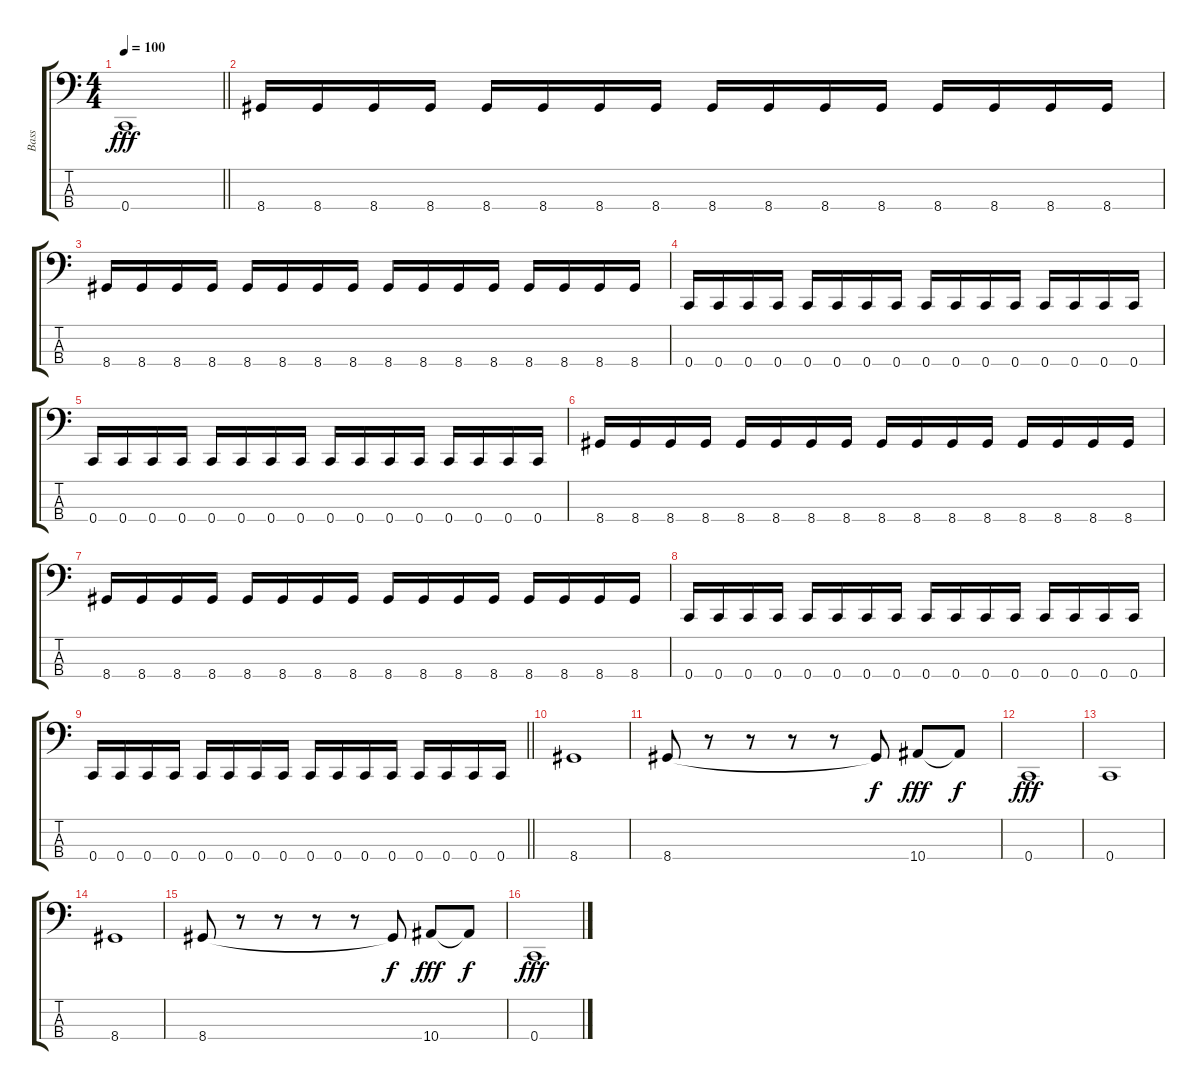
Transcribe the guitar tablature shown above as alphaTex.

\track ("Bass" "Bass") {instrument electricbasspick}
\staff {score tabs}
\tuning (F2 C2 G1 C1) {hide}
\ts (4 4)
\tempo 100
\clef f4
\barLineRight lightlight
\ks c
0.4.1{dy fff} |
\section ("" "")
8.4.16 8.4.16 8.4.16 8.4.16 8.4.16 8.4.16 8.4.16 8.4.16 8.4.16 8.4.16 8.4.16 8.4.16 8.4.16 8.4.16 8.4.16 8.4.16 |
8.4.16 8.4.16 8.4.16 8.4.16 8.4.16 8.4.16 8.4.16 8.4.16 8.4.16 8.4.16 8.4.16 8.4.16 8.4.16 8.4.16 8.4.16 8.4.16 |
0.4.16 0.4.16 0.4.16 0.4.16 0.4.16 0.4.16 0.4.16 0.4.16 0.4.16 0.4.16 0.4.16 0.4.16 0.4.16 0.4.16 0.4.16 0.4.16 |
0.4.16 0.4.16 0.4.16 0.4.16 0.4.16 0.4.16 0.4.16 0.4.16 0.4.16 0.4.16 0.4.16 0.4.16 0.4.16 0.4.16 0.4.16 0.4.16 |
8.4.16 8.4.16 8.4.16 8.4.16 8.4.16 8.4.16 8.4.16 8.4.16 8.4.16 8.4.16 8.4.16 8.4.16 8.4.16 8.4.16 8.4.16 8.4.16 |
8.4.16 8.4.16 8.4.16 8.4.16 8.4.16 8.4.16 8.4.16 8.4.16 8.4.16 8.4.16 8.4.16 8.4.16 8.4.16 8.4.16 8.4.16 8.4.16 |
0.4.16 0.4.16 0.4.16 0.4.16 0.4.16 0.4.16 0.4.16 0.4.16 0.4.16 0.4.16 0.4.16 0.4.16 0.4.16 0.4.16 0.4.16 0.4.16 |
\barLineRight lightlight
0.4.16 0.4.16 0.4.16 0.4.16 0.4.16 0.4.16 0.4.16 0.4.16 0.4.16 0.4.16 0.4.16 0.4.16 0.4.16 0.4.16 0.4.16 0.4.16 |
\section ("" "")
8.4.1 |
8.4.8 r.8 r.8 r.8 r.8 8.4{t}.8{dy f} 10.4.8{dy fff} 10.4{t}.8{dy f} |
0.4.1{dy fff} |
0.4.1 |
8.4.1 |
8.4.8 r.8 r.8 r.8 r.8 8.4{t}.8{dy f} 10.4.8{dy fff} 10.4{t}.8{dy f} |
0.4.1{dy fff}
